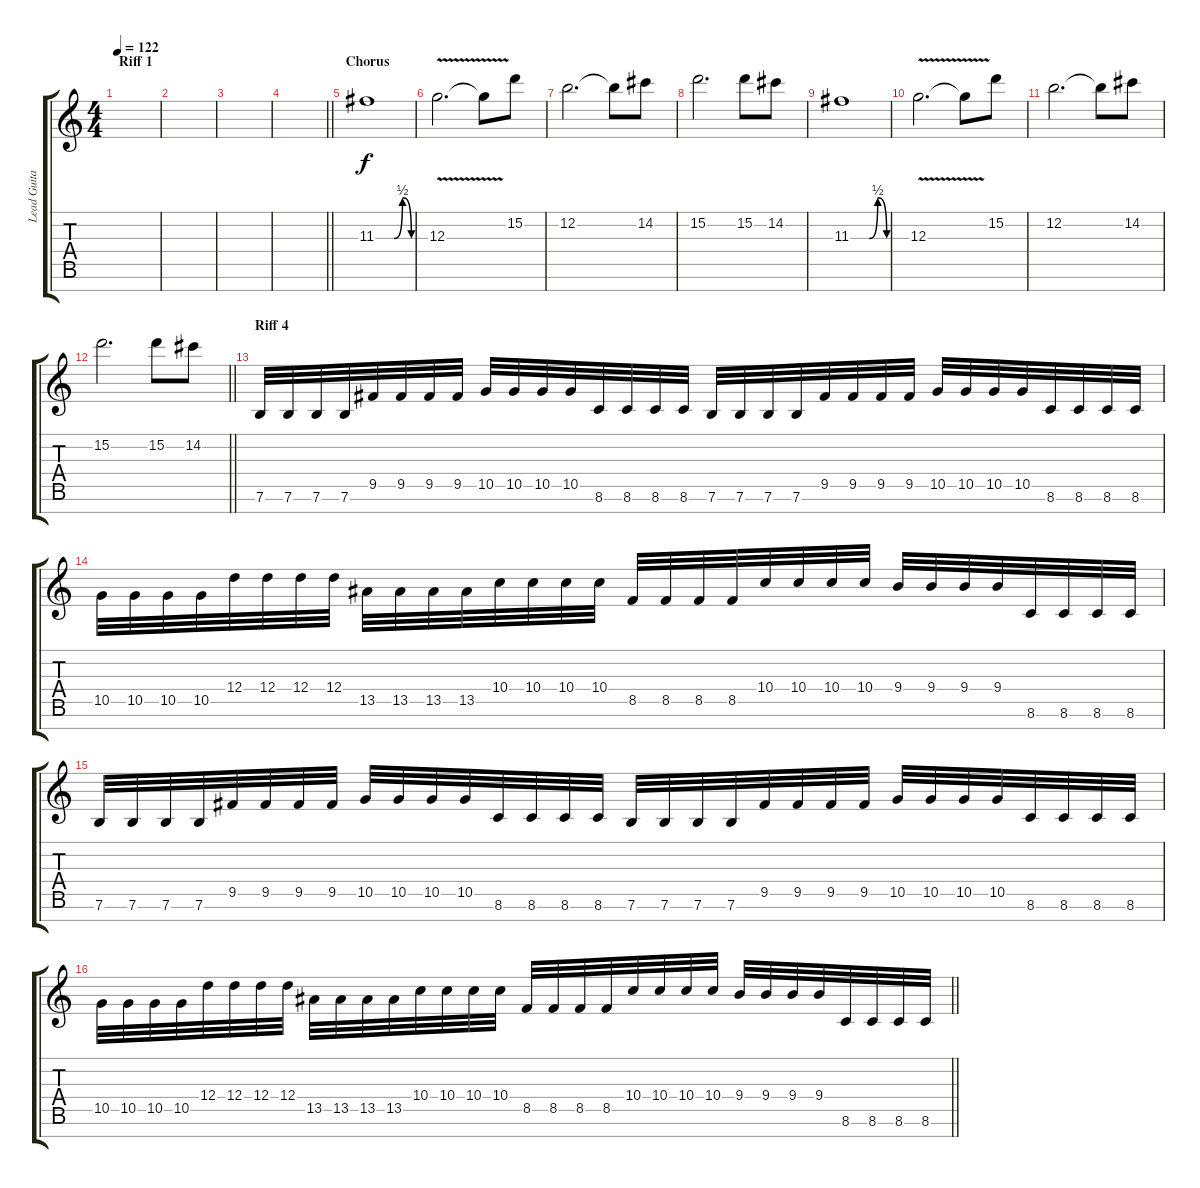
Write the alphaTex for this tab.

\track ("Lead Guitar 1" "Lead Guita") {instrument distortionguitar}
\staff {score tabs}
\tuning (E4 B3 G3 D3 A2 E2 B1) {hide}
\ts (4 4)
\section ("" "Riff 1")
\tempo 122
\clef g2
\ks c
|
|
|
\barLineRight lightlight
|
\section ("" "Chorus")
11.3{be (custom 0 0 31 0 45 2 60 0)}.1 |
12.3{v}.2{d} 12.3{t}.8 15.2.8 |
12.2.2{d} 12.2{t}.8 14.2.8 |
15.2.2{d} 15.2.8 14.2.8 |
11.3{be (custom 0 0 31 0 45 2 60 0)}.1 |
12.3{v}.2{d} 12.3{t}.8 15.2.8 |
12.2.2{d} 12.2{t}.8 14.2.8 |
\barLineRight lightlight
15.2.2{d} 15.2.8 14.2.8 |
\section ("" "Riff 4")
7.6.32 7.6.32 7.6.32 7.6.32 9.5.32 9.5.32 9.5.32 9.5.32 10.5.32 10.5.32 10.5.32 10.5.32 8.6.32 8.6.32 8.6.32 8.6.32 7.6.32 7.6.32 7.6.32 7.6.32 9.5.32 9.5.32 9.5.32 9.5.32 10.5.32 10.5.32 10.5.32 10.5.32 8.6.32 8.6.32 8.6.32 8.6.32 |
10.5.32 10.5.32 10.5.32 10.5.32 12.4.32 12.4.32 12.4.32 12.4.32 13.5.32 13.5.32 13.5.32 13.5.32 10.4.32 10.4.32 10.4.32 10.4.32 8.5.32 8.5.32 8.5.32 8.5.32 10.4.32 10.4.32 10.4.32 10.4.32 9.4.32 9.4.32 9.4.32 9.4.32 8.6.32 8.6.32 8.6.32 8.6.32 |
7.6.32 7.6.32 7.6.32 7.6.32 9.5.32 9.5.32 9.5.32 9.5.32 10.5.32 10.5.32 10.5.32 10.5.32 8.6.32 8.6.32 8.6.32 8.6.32 7.6.32 7.6.32 7.6.32 7.6.32 9.5.32 9.5.32 9.5.32 9.5.32 10.5.32 10.5.32 10.5.32 10.5.32 8.6.32 8.6.32 8.6.32 8.6.32 |
\barLineRight lightlight
10.5.32 10.5.32 10.5.32 10.5.32 12.4.32 12.4.32 12.4.32 12.4.32 13.5.32 13.5.32 13.5.32 13.5.32 10.4.32 10.4.32 10.4.32 10.4.32 8.5.32 8.5.32 8.5.32 8.5.32 10.4.32 10.4.32 10.4.32 10.4.32 9.4.32 9.4.32 9.4.32 9.4.32 8.6.32 8.6.32 8.6.32 8.6.32
